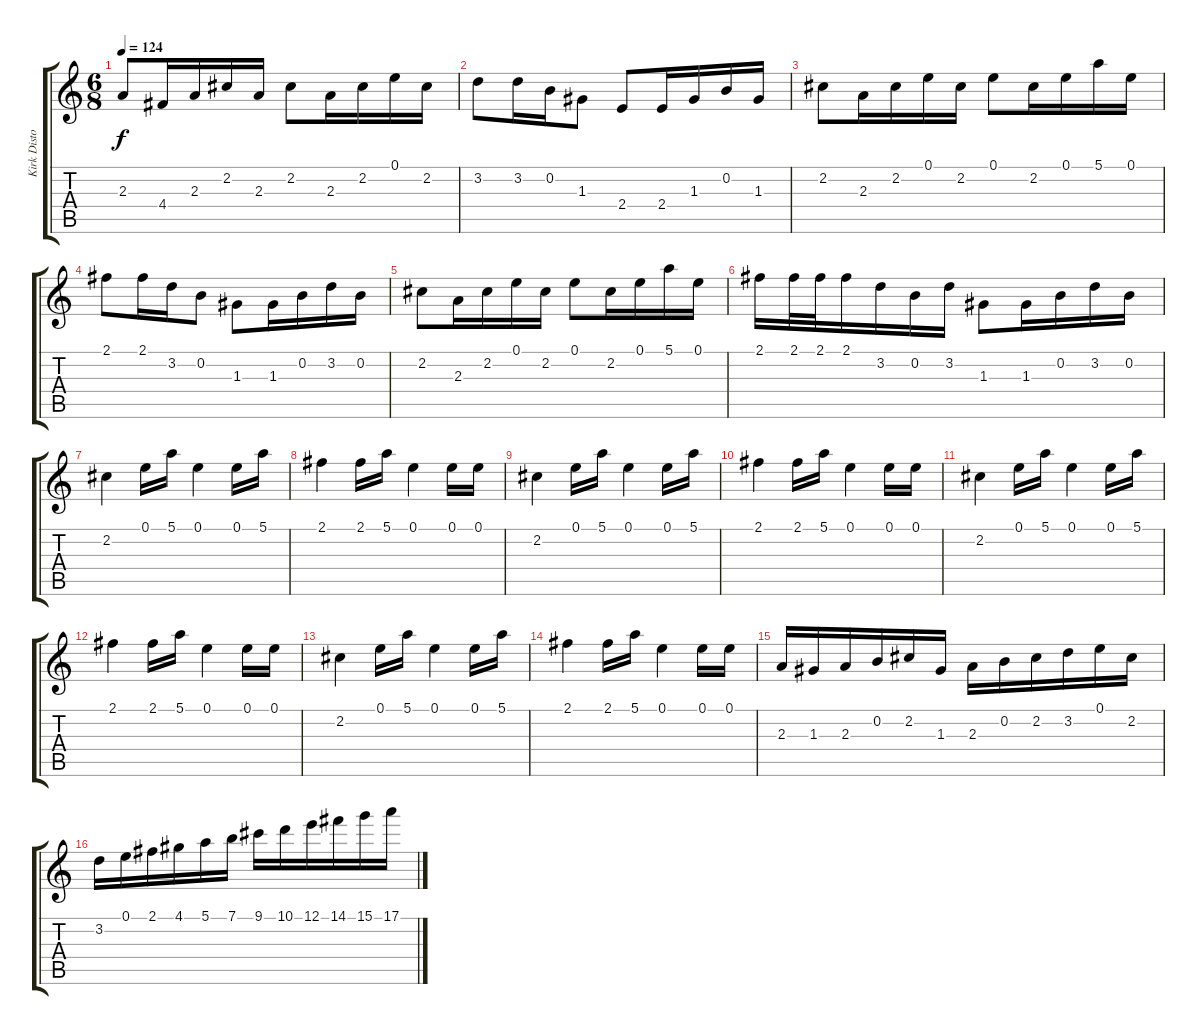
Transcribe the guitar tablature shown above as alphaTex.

\track ("Kirk Distortion" "Kirk Disto") {instrument distortionguitar}
\staff {score tabs}
\tuning (E4 B3 G3 D3 A2 E2) {hide}
\ts (6 8)
\tempo 124
\clef g2
\ks c
2.3.8{dy f} 4.4.16 2.3.16 2.2.16 2.3.16 2.2.8 2.3.16 2.2.16 0.1.16 2.2.16 |
3.2.8 3.2.16 0.2.16 1.3.8 2.4.8 2.4.16 1.3.16 0.2.16 1.3.16 |
2.2.8 2.3.16 2.2.16 0.1.16 2.2.16 0.1.8 2.2.16 0.1.16 5.1.16 0.1.16 |
2.1.8 2.1.16 3.2.16 0.2.8 1.3.8 1.3.16 0.2.16 3.2.16 0.2.16 |
2.2.8 2.3.16 2.2.16 0.1.16 2.2.16 0.1.8 2.2.16 0.1.16 5.1.16 0.1.16 |
2.1.16 2.1.32 2.1.32 2.1.16 3.2.16 0.2.16 3.2.16 1.3.8 1.3.16 0.2.16 3.2.16 0.2.16 |
2.2.4 0.1.16 5.1.16 0.1.4 0.1.16 5.1.16 |
2.1.4 2.1.16 5.1.16 0.1.4 0.1.16 0.1.16 |
2.2.4 0.1.16 5.1.16 0.1.4 0.1.16 5.1.16 |
2.1.4 2.1.16 5.1.16 0.1.4 0.1.16 0.1.16 |
2.2.4 0.1.16 5.1.16 0.1.4 0.1.16 5.1.16 |
2.1.4 2.1.16 5.1.16 0.1.4 0.1.16 0.1.16 |
2.2.4 0.1.16 5.1.16 0.1.4 0.1.16 5.1.16 |
2.1.4 2.1.16 5.1.16 0.1.4 0.1.16 0.1.16 |
2.3.16 1.3.16 2.3.16 0.2.16 2.2.16 1.3.16 2.3.16 0.2.16 2.2.16 3.2.16 0.1.16 2.2.16 |
3.2.16 0.1.16 2.1.16 4.1.16 5.1.16 7.1.16 9.1.16 10.1.16 12.1.16 14.1.16 15.1.16 17.1.16
